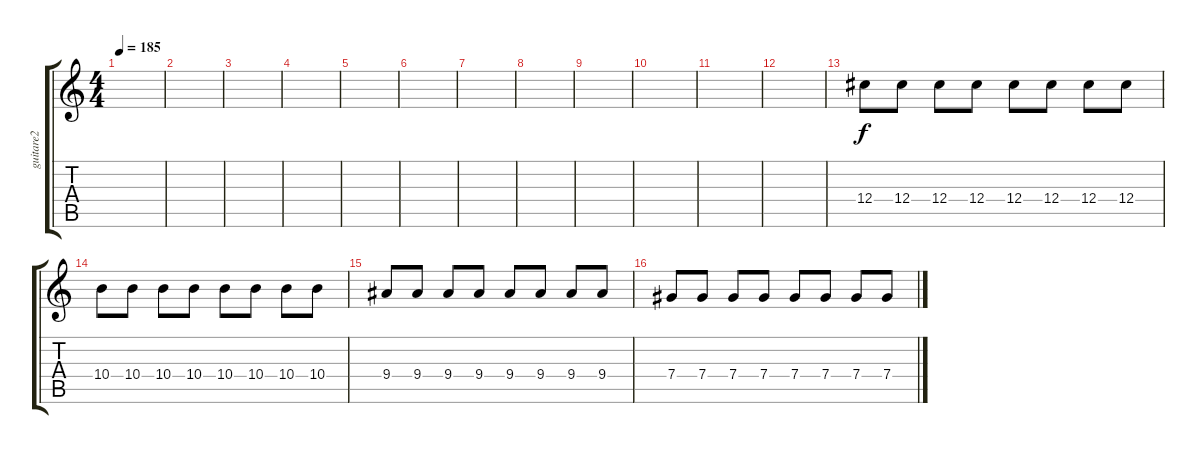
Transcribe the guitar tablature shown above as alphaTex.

\track ("guitare2" "guitare2") {instrument distortionguitar}
\staff {score tabs}
\tuning (Eb4 Bb3 Gb3 Db3 Ab2 Eb2) {hide}
\ts (4 4)
\tempo 185
\clef g2
\ks c
|
|
|
|
|
|
|
|
|
|
|
|
12.4.8 12.4.8 12.4.8 12.4.8 12.4.8 12.4.8 12.4.8 12.4.8 |
10.4.8 10.4.8 10.4.8 10.4.8 10.4.8 10.4.8 10.4.8 10.4.8 |
9.4.8 9.4.8 9.4.8 9.4.8 9.4.8 9.4.8 9.4.8 9.4.8 |
7.4.8 7.4.8 7.4.8 7.4.8 7.4.8 7.4.8 7.4.8 7.4.8
